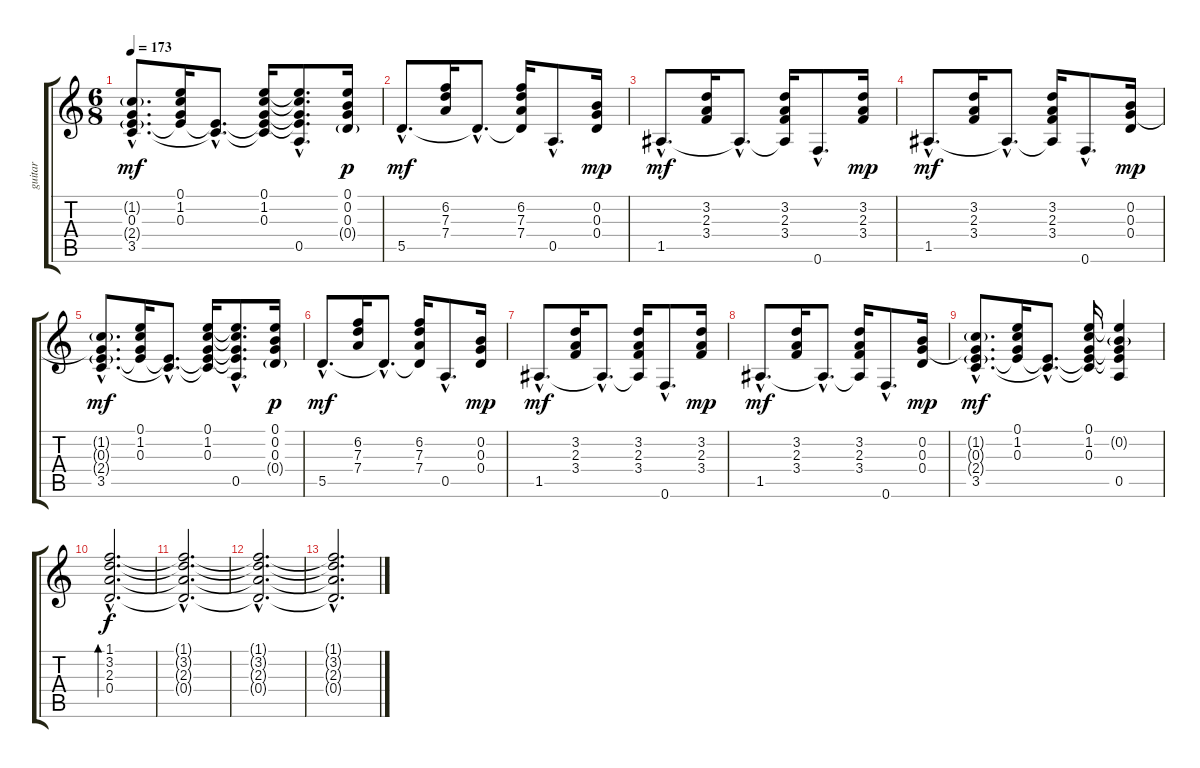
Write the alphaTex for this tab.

\track ("guitar" "guitar") {instrument acousticguitarnylon}
\staff {score tabs}
\tuning (E4 B3 G3 D3 A2 F2) {hide}
\ts (6 8)
\tempo 173
\clef g2
\ks c
(1.2{g hac} 0.3{hac t} 2.4{g hac} 3.5{hac}).8{d dy mf} (0.1 1.2 0.3 2.4{t}).16 (2.4{hac t} 3.5{hac t}).8{d} (0.1 1.2 0.3 2.4{t} 3.5{t}).16 (0.1{hac t} 1.2{hac t} 0.3{hac t} 2.4{hac t} 0.5{hac}).8{d} (0.1 0.2 0.3 0.4{g}).16{dy p} |
5.5{hac}.8{d dy mf} (6.2 7.3 7.4).16 5.5{hac t}.8{d} (6.2 7.3 7.4 5.5{t}).16 0.5{hac}.8{d} (0.2 0.3 0.4).16{dy mp} |
1.5{hac}.8{d dy mf} (3.2 2.3 3.4).16 1.5{hac t}.8{d} (3.2 2.3 3.4 1.5{t}).16 0.6{hac}.8{d} (3.2 2.3 3.4).16{dy mp} |
1.5{hac}.8{d dy mf} (3.2 2.3 3.4).16 1.5{hac t}.8{d} (3.2 2.3 3.4 1.5{t}).16 0.6{hac}.8{d} (0.2 0.3 0.4).16{dy mp} |
(1.2{g hac} 0.3{hac t} 2.4{g hac} 3.5{hac}).8{d dy mf} (0.1 1.2 0.3 2.4{t}).16 (2.4{hac t} 3.5{hac t}).8{d} (0.1 1.2 0.3 2.4{t} 3.5{t}).16 (0.1{hac t} 1.2{hac t} 0.3{hac t} 2.4{hac t} 0.5{hac}).8{d} (0.1 0.2 0.3 0.4{g}).16{dy p} |
5.5{hac}.8{d dy mf} (6.2 7.3 7.4).16 5.5{hac t}.8{d} (6.2 7.3 7.4 5.5{t}).16 0.5{hac}.8{d} (0.2 0.3 0.4).16{dy mp} |
1.5{hac}.8{d dy mf} (3.2 2.3 3.4).16 1.5{hac t}.8{d} (3.2 2.3 3.4 1.5{t}).16 0.6{hac}.8{d} (3.2 2.3 3.4).16{dy mp} |
1.5{hac}.8{d dy mf} (3.2 2.3 3.4).16 1.5{hac t}.8{d} (3.2 2.3 3.4 1.5{t}).16 0.6{hac}.8{d} (0.2 0.3 0.4).16{dy mp} |
(1.2{g hac} 0.3{hac t} 2.4{g hac} 3.5{hac}).8{d dy mf} (0.1 1.2 0.3 2.4{t}).16 (2.4{hac t} 3.5{hac t}).8{d} (0.1 1.2 0.3 2.4{t} 3.5{t}).16 (0.1{t} 0.2{g} 0.3{t} 2.4{t} 0.5).4 |
(1.1{hac} 3.2{hac} 2.3{hac} 0.4{hac}).2{d bd 480 dy f volume 14} |
(1.1{hac t} 3.2{hac t} 2.3{hac t} 0.4{hac t}).2{d volume 0} |
(1.1{hac t} 3.2{hac t} 2.3{hac t} 0.4{hac t}).2{d} |
(1.1{hac t} 3.2{hac t} 2.3{hac t} 0.4{hac t}).2{d}
